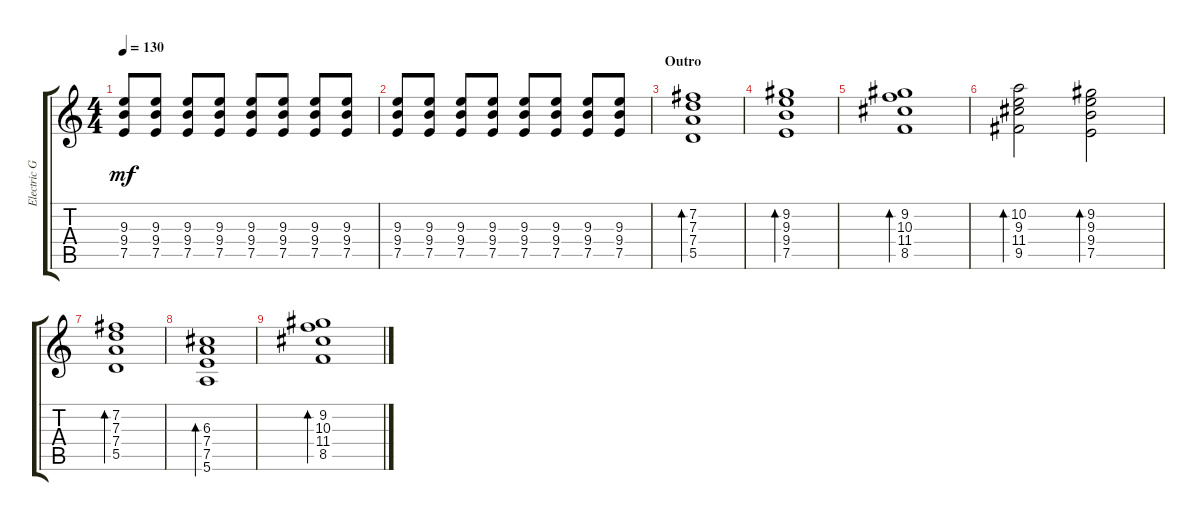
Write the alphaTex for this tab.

\track ("Electric Guitar" "Electric G") {instrument electricguitarclean}
\staff {score tabs}
\tuning (E4 B3 G3 D3 A2 E2) {hide}
\ts (4 4)
\tempo 130
\clef g2
\ks c
(9.3 9.4 7.5).8{dy mf} (9.3 9.4 7.5).8 (9.3 9.4 7.5).8 (9.3 9.4 7.5).8 (9.3 9.4 7.5).8 (9.3 9.4 7.5).8 (9.3 9.4 7.5).8 (9.3 9.4 7.5).8 |
(9.3 9.4 7.5).8 (9.3 9.4 7.5).8 (9.3 9.4 7.5).8 (9.3 9.4 7.5).8 (9.3 9.4 7.5).8 (9.3 9.4 7.5).8 (9.3 9.4 7.5).8 (9.3 9.4 7.5).8 |
\section ("" "Outro")
(7.2 7.3 7.4 5.5).1{bd 120} |
(9.2 9.3 9.4 7.5).1{bd 120} |
(9.2 10.3 11.4 8.5).1{bd 120} |
(10.2 9.3 11.4 9.5).2{bd 120} (9.2 9.3 9.4 7.5).2{bd 120} |
(7.2 7.3 7.4 5.5).1{bd 120} |
(6.3 7.4 7.5 5.6).1{bd 120} |
(9.2 10.3 11.4 8.5).1{bd 120}
